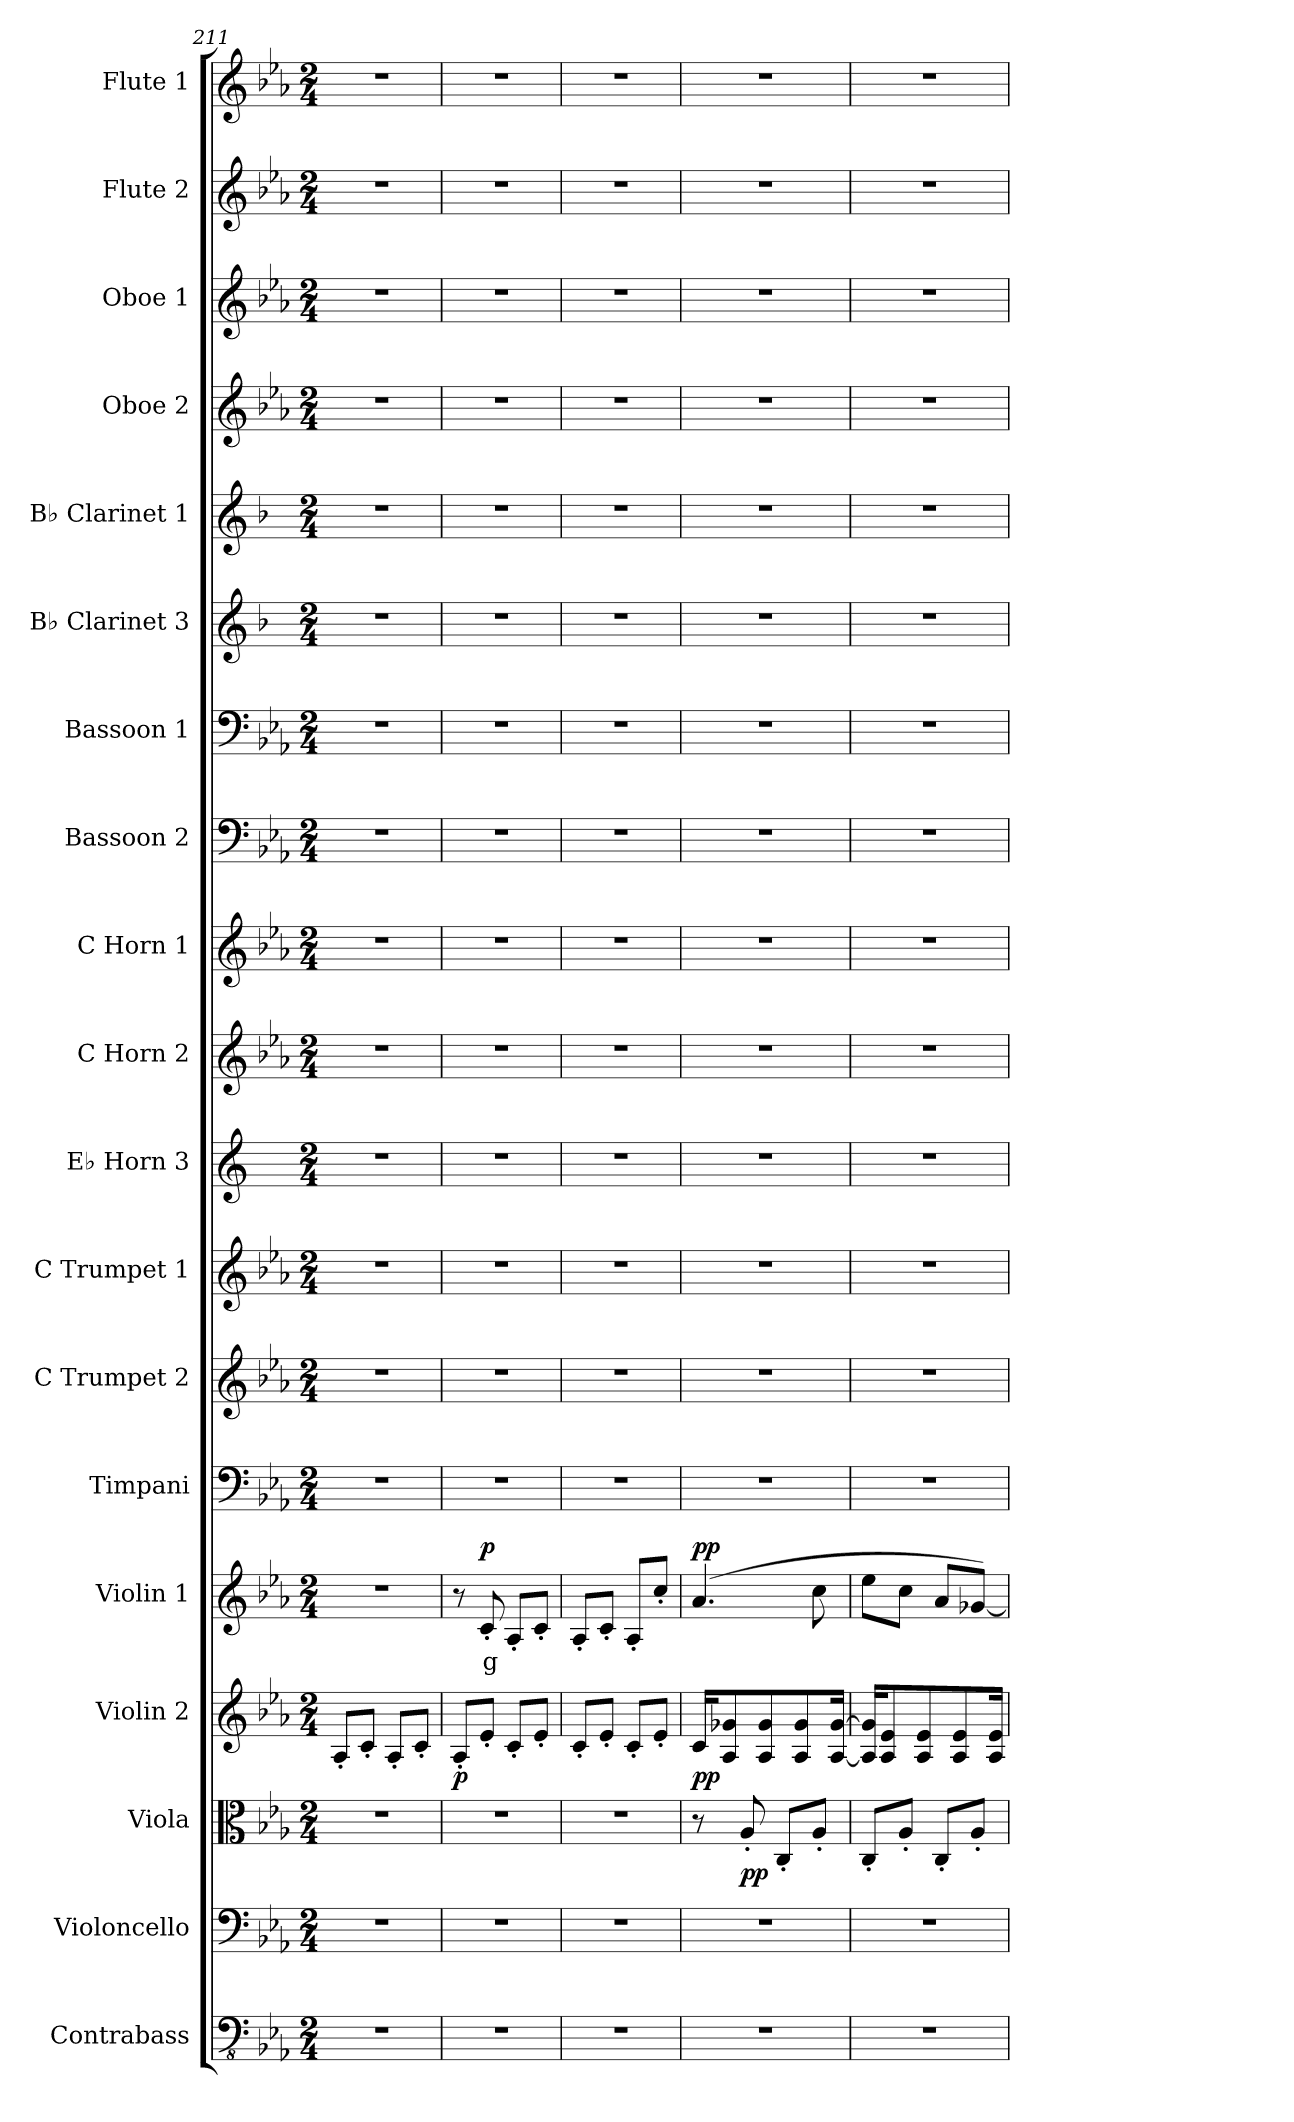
**kern	**kern	**kern	**dynam	**kern	**dynam	**kern	**text	**dynam	**kern	**kern	**kern	**kern	**kern	**kern	**kern	**kern	**kern	**kern	**kern	**kern	**kern	**kern
*part19	*part18	*part17	*part17	*part16	*part16	*part15	*part15	*part15	*part14	*part13	*part12	*part11	*part10	*part9	*part8	*part7	*part6	*part5	*part4	*part3	*part2	*part1
*staff19	*staff18	*staff17	*staff17	*staff16	*staff16	*staff15	*staff15	*staff15	*staff14	*staff13	*staff12	*staff11	*staff10	*staff9	*staff8	*staff7	*staff6	*staff5	*staff4	*staff3	*staff2	*staff1
*I"Contrabass	*I"Violoncello	*I"Viola	*	*I"Violin 2	*	*I"Violin 1	*	*	*I"Timpani	*I"C Trumpet 2	*I"C Trumpet 1	*I"E♭ Horn 3	*I"C Horn 2	*I"C Horn 1	*I"Bassoon 2	*I"Bassoon 1	*I"B♭ Clarinet 3	*I"B♭ Clarinet 1	*I"Oboe 2	*I"Oboe 1	*I"Flute 2	*I"Flute 1
*I'Cb	*I'Vc	*I'Vla	*	*I'Vln 2	*	*I'Vln 1	*	*	*I'Timp	*I'Tpt 2	*I'Tpt 1	*I'Hn 3	*I'Hn 2	*I'Hn 1	*I'Bsn 2	*I'Bsn 1	*I'Cl 2	*I'Cl 1	*I'Ob 2	*I'Ob 1	*I'Fl 2	*I'Fl 1
*clefFv4	*clefF4	*clefC3	*	*clefG2	*	*clefG2	*	*	*clefF4	*clefG2	*clefG2	*clefG2	*clefG2	*clefG2	*clefF4	*clefF4	*clefG2	*clefG2	*clefG2	*clefG2	*clefG2	*clefG2
*	*	*	*	*	*	*	*	*	*	*	*	*ITrd5c9	*ITrd7c12	*ITrd7c12	*	*	*ITrd1c2	*ITrd1c2	*	*	*	*
*k[b-e-a-]	*k[b-e-a-]	*k[b-e-a-]	*	*k[b-e-a-]	*	*k[b-e-a-]	*	*	*k[b-e-a-]	*k[b-e-a-]	*k[b-e-a-]	*k[b-e-a-]	*k[b-e-a-]	*k[b-e-a-]	*k[b-e-a-]	*k[b-e-a-]	*k[b-e-a-]	*k[b-e-a-]	*k[b-e-a-]	*k[b-e-a-]	*k[b-e-a-]	*k[b-e-a-]
*M2/4	*M2/4	*M2/4	*	*M2/4	*	*M2/4	*	*	*M2/4	*M2/4	*M2/4	*M2/4	*M2/4	*M2/4	*M2/4	*M2/4	*M2/4	*M2/4	*M2/4	*M2/4	*M2/4	*M2/4
=211	=211	=211	=211	=211	=211	=211	=211	=211	=211	=211	=211	=211	=211	=211	=211	=211	=211	=211	=211	=211	=211	=211
2r	2r	2r	.	8A-'/L	.	2r	.	.	2r	2r	2r	2r	2r	2r	2r	2r	2r	2r	2r	2r	2r	2r
.	.	.	.	8c'/J	.	.	.	.	.	.	.	.	.	.	.	.	.	.	.	.	.	.
.	.	.	.	8A-'/L	.	.	.	.	.	.	.	.	.	.	.	.	.	.	.	.	.	.
.	.	.	.	8c'/J	.	.	.	.	.	.	.	.	.	.	.	.	.	.	.	.	.	.
!!LO:PB:g=z
=212	=212	=212	=212	=212	=212	=212	=212	=212	=212	=212	=212	=212	=212	=212	=212	=212	=212	=212	=212	=212	=212	=212
!	!	!	!	!	!LO:DY:b	!	!	!	!	!	!	!	!	!	!	!	!	!	!	!	!	!
2r	2r	2r	.	8A-'/L	p	8r	.	.	2r	2r	2r	2r	2r	2r	2r	2r	2r	2r	2r	2r	2r	2r
!	!	!	!	!	!	!	!LO:LY:b:color=#FF0000	!LO:DY:b	!	!	!	!	!	!	!	!	!	!	!	!	!	!
.	.	.	.	8e-'/J	.	8c'/	g	p	.	.	.	.	.	.	.	.	.	.	.	.	.	.
.	.	.	.	8c'/L	.	8A-'/L	.	.	.	.	.	.	.	.	.	.	.	.	.	.	.	.
.	.	.	.	8e-'/J	.	8c'/J	.	.	.	.	.	.	.	.	.	.	.	.	.	.	.	.
=213	=213	=213	=213	=213	=213	=213	=213	=213	=213	=213	=213	=213	=213	=213	=213	=213	=213	=213	=213	=213	=213	=213
2r	2r	2r	.	8c'/L	.	8A-'/L	.	.	2r	2r	2r	2r	2r	2r	2r	2r	2r	2r	2r	2r	2r	2r
.	.	.	.	8e-'/J	.	8c'/J	.	.	.	.	.	.	.	.	.	.	.	.	.	.	.	.
.	.	.	.	8c'/L	.	8A-'/L	.	.	.	.	.	.	.	.	.	.	.	.	.	.	.	.
.	.	.	.	8e-'/J	.	8cc'/J	.	.	.	.	.	.	.	.	.	.	.	.	.	.	.	.
=214	=214	=214	=214	=214	=214	=214	=214	=214	=214	=214	=214	=214	=214	=214	=214	=214	=214	=214	=214	=214	=214	=214
!	!	!	!	!	!LO:DY:b	!	!	!LO:DY:b	!	!	!	!	!	!	!	!	!	!	!	!	!	!
2r	2r	8r	.	16c/KL	pp	(4.a-/	.	pp	2r	2r	2r	2r	2r	2r	2r	2r	2r	2r	2r	2r	2r	2r
.	.	.	.	8A-/ 8g-X/	.	.	.	.	.	.	.	.	.	.	.	.	.	.	.	.	.	.
!	!	!	!LO:DY:b	!	!	!	!	!	!	!	!	!	!	!	!	!	!	!	!	!	!	!
.	.	8A-'/	pp	.	.	.	.	.	.	.	.	.	.	.	.	.	.	.	.	.	.	.
.	.	.	.	8A-/ 8g-/	.	.	.	.	.	.	.	.	.	.	.	.	.	.	.	.	.	.
.	.	8C'/L	.	.	.	.	.	.	.	.	.	.	.	.	.	.	.	.	.	.	.	.
.	.	.	.	8A-/ 8g-/	.	.	.	.	.	.	.	.	.	.	.	.	.	.	.	.	.	.
.	.	8A-'/J	.	.	.	8cc\	.	.	.	.	.	.	.	.	.	.	.	.	.	.	.	.
.	.	.	.	[16A-/ [16g-/Jk	.	.	.	.	.	.	.	.	.	.	.	.	.	.	.	.	.	.
=215	=215	=215	=215	=215	=215	=215	=215	=215	=215	=215	=215	=215	=215	=215	=215	=215	=215	=215	=215	=215	=215	=215
2r	2r	8C'/L	.	16A-/] 16g-/]KL	.	8ee-\L	.	.	2r	2r	2r	2r	2r	2r	2r	2r	2r	2r	2r	2r	2r	2r
.	.	.	.	8A-/ 8e-/	.	.	.	.	.	.	.	.	.	.	.	.	.	.	.	.	.	.
.	.	8A-'/J	.	.	.	8cc\J	.	.	.	.	.	.	.	.	.	.	.	.	.	.	.	.
.	.	.	.	8A-/ 8e-/	.	.	.	.	.	.	.	.	.	.	.	.	.	.	.	.	.	.
.	.	8C'/L	.	.	.	8a-/L	.	.	.	.	.	.	.	.	.	.	.	.	.	.	.	.
.	.	.	.	8A-/ 8e-/	.	.	.	.	.	.	.	.	.	.	.	.	.	.	.	.	.	.
.	.	8A-'/J	.	.	.	[8g-X/J)	.	.	.	.	.	.	.	.	.	.	.	.	.	.	.	.
.	.	.	.	16A-/ 16e-/Jk	.	.	.	.	.	.	.	.	.	.	.	.	.	.	.	.	.	.
=	=	=	=	=	=	=	=	=	=	=	=	=	=	=	=	=	=	=	=	=	=	=
*-	*-	*-	*-	*-	*-	*-	*-	*-	*-	*-	*-	*-	*-	*-	*-	*-	*-	*-	*-	*-	*-	*-
